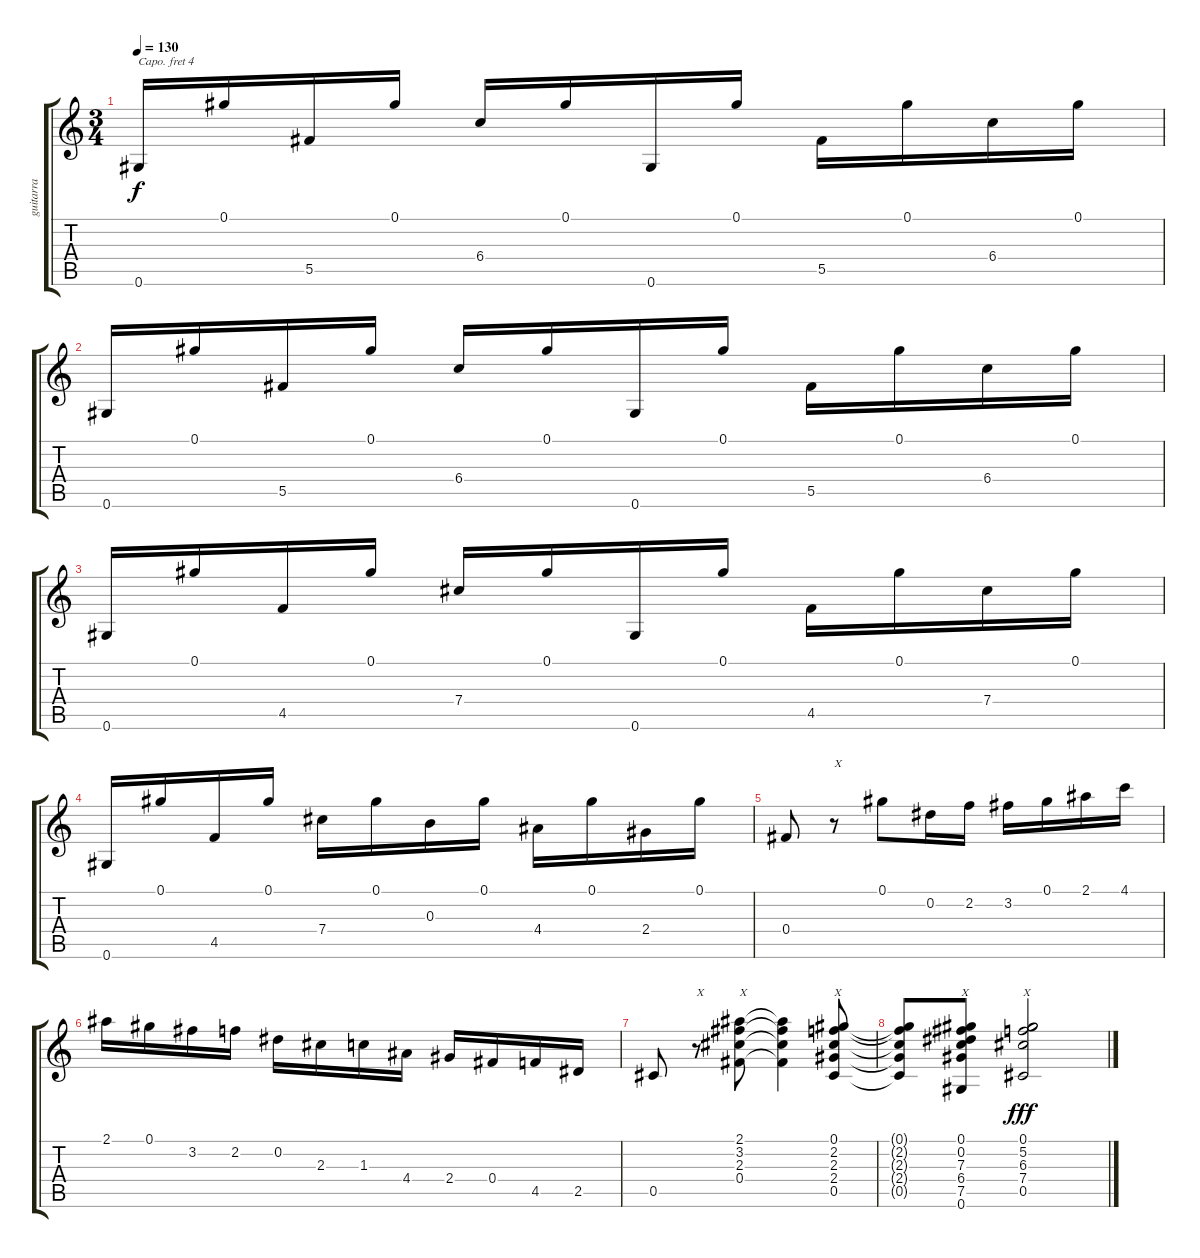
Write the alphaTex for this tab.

\track ("guitarra" "guitarra") {instrument acousticguitarnylon}
\staff {score tabs}
\capo 4
\tuning (E4 B3 G3 D3 A2 E2) {hide}
\ts (3 4)
\tempo 130
\clef g2
\ks c
0.6.16{dy f} 0.1.16 5.5.16 0.1.16 6.4.16 0.1.16 0.6.16 0.1.16 5.5.16 0.1.16 6.4.16 0.1.16 |
0.6.16 0.1.16 5.5.16 0.1.16 6.4.16 0.1.16 0.6.16 0.1.16 5.5.16 0.1.16 6.4.16 0.1.16 |
0.6.16 0.1.16 4.5.16 0.1.16 7.4.16 0.1.16 0.6.16 0.1.16 4.5.16 0.1.16 7.4.16 0.1.16 |
0.6.16 0.1.16 4.5.16 0.1.16 7.4.16 0.1.16 0.3.16 0.1.16 4.4.16 0.1.16 2.4.16 0.1.16 |
0.4.8 r.8{txt "X"} 0.1.8 0.2.16 2.2.16 3.2.16 0.1.16 2.1.16 4.1.16 |
2.1.16 0.1.16 3.2.16 2.2.16 0.2.16 2.3.16 1.3.16 4.4.16 2.4.16 0.4.16 4.5.16 2.5.16 |
0.5.8 r.8{txt "X"} (2.1 3.2 2.3 0.4).8{txt "X"} (2.1{t} 3.2{t} 2.3{t} 0.4{t}).4 (0.1 2.2 2.3 2.4 0.5).8{txt "X"} |
(0.1{t} 2.2{t} 2.3{t} 2.4{t} 0.5{t}).8 (0.1 0.2 7.3 6.4 7.5 0.6).8{txt "X"} (0.1 5.2 6.3 7.4 0.5).2{txt "X" dy fff}
